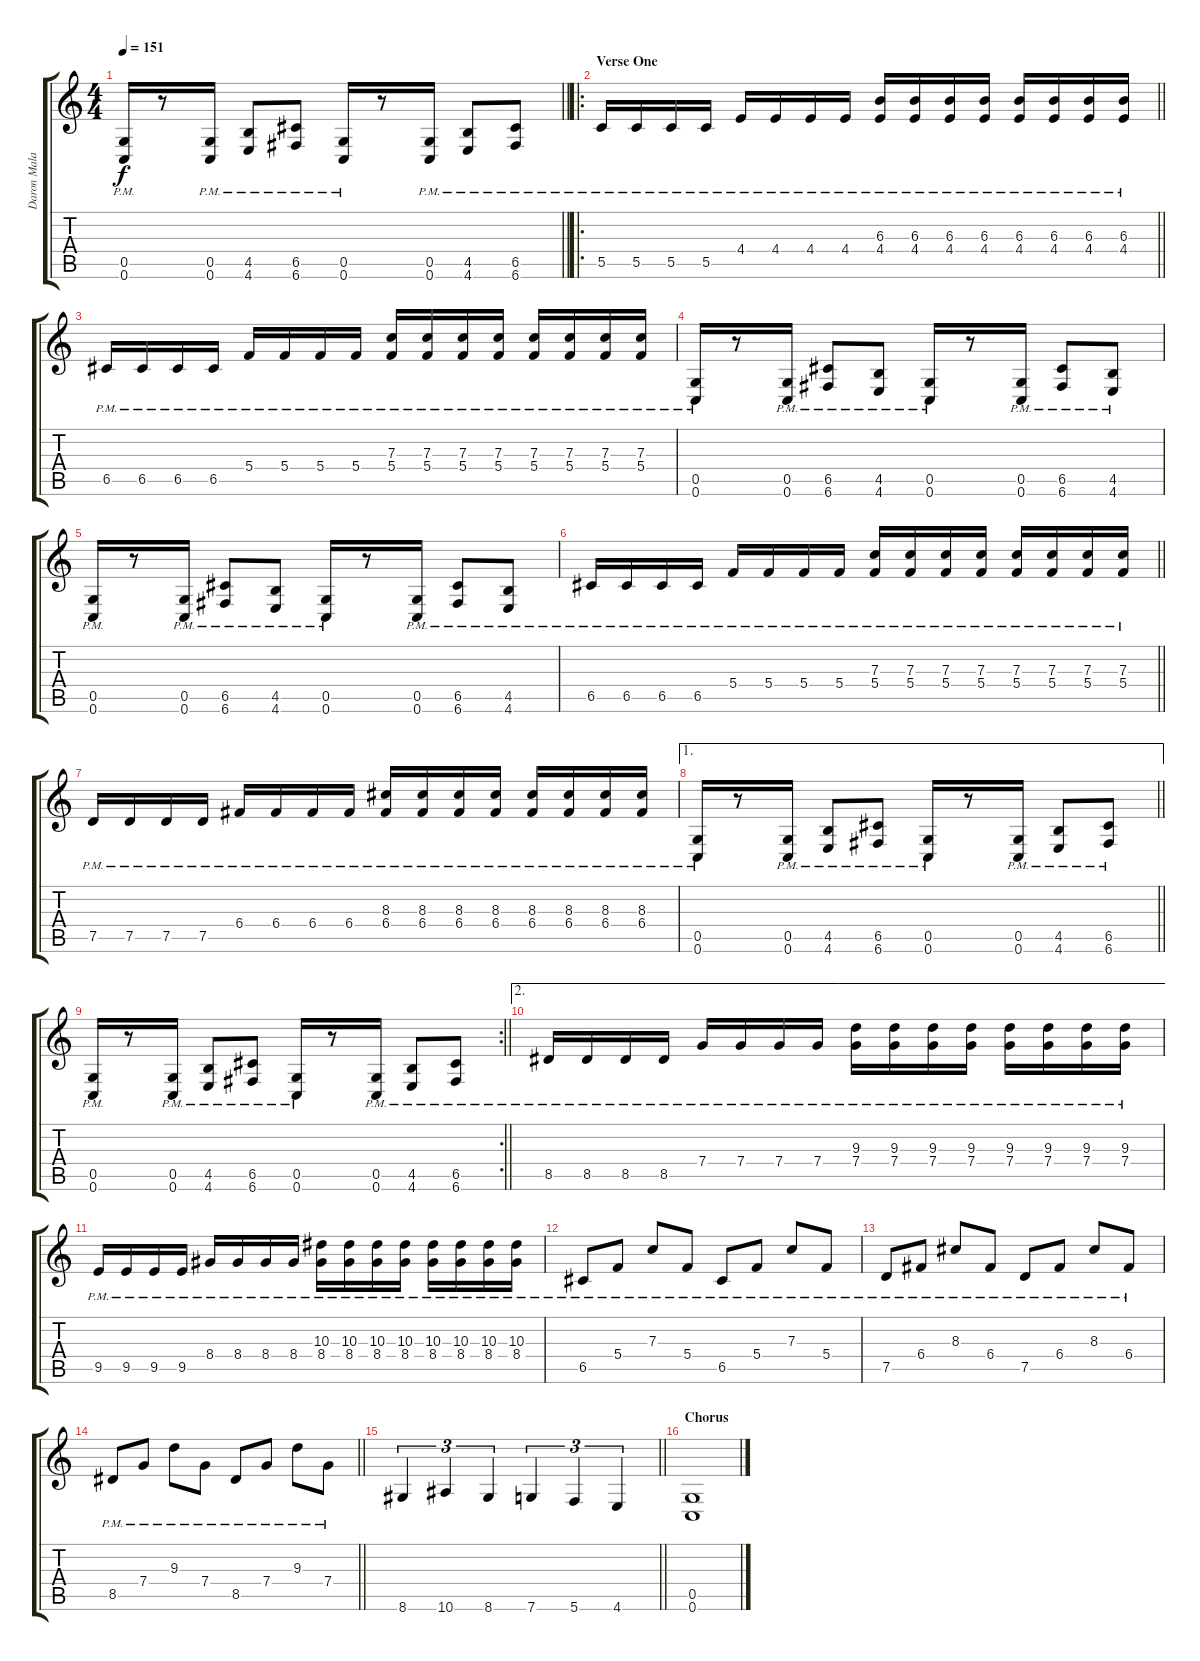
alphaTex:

\track ("Daron Malakian" "Daron Mala") {instrument distortionguitar}
\staff {score tabs}
\tuning (D4 A3 F3 C3 G2 C2) {hide}
\ts (4 4)
\tempo 151
\clef g2
\barLineRight lightlight
\ks c
(0.5{pm} 0.6{pm}).16{dy f} r.8 (0.5{pm} 0.6{pm}).16 (4.5{pm} 4.6{pm}).8 (6.5{pm} 6.6{pm}).8 (0.5{pm} 0.6{pm}).16 r.8 (0.5{pm} 0.6{pm}).16 (4.5{pm} 4.6{pm}).8 (6.5{pm} 6.6{pm}).8 |
\ro
\section ("" "Verse One")
\barLineRight lightlight
5.5{pm}.16 5.5{pm}.16 5.5{pm}.16 5.5{pm}.16 4.4{pm}.16 4.4{pm}.16 4.4{pm}.16 4.4{pm}.16 (6.3{pm} 4.4{pm}).16 (6.3{pm} 4.4{pm}).16 (6.3{pm} 4.4{pm}).16 (6.3{pm} 4.4{pm}).16 (6.3{pm} 4.4{pm}).16 (6.3{pm} 4.4{pm}).16 (6.3{pm} 4.4{pm}).16 (6.3{pm} 4.4{pm}).16 |
6.5{pm}.16 6.5{pm}.16 6.5{pm}.16 6.5{pm}.16 5.4{pm}.16 5.4{pm}.16 5.4{pm}.16 5.4{pm}.16 (7.3{pm} 5.4{pm}).16 (7.3{pm} 5.4{pm}).16 (7.3{pm} 5.4{pm}).16 (7.3{pm} 5.4{pm}).16 (7.3{pm} 5.4{pm}).16 (7.3{pm} 5.4{pm}).16 (7.3{pm} 5.4{pm}).16 (7.3{pm} 5.4{pm}).16 |
(0.5{pm} 0.6{pm}).16 r.8 (0.5{pm} 0.6{pm}).16 (6.5{pm} 6.6{pm}).8 (4.5{pm} 4.6{pm}).8 (0.5{pm} 0.6{pm}).16 r.8 (0.5{pm} 0.6{pm}).16 (6.5{pm} 6.6{pm}).8 (4.5{pm} 4.6{pm}).8 |
(0.5{pm} 0.6{pm}).16 r.8 (0.5{pm} 0.6{pm}).16 (6.5{pm} 6.6{pm}).8 (4.5{pm} 4.6{pm}).8 (0.5{pm} 0.6{pm}).16 r.8 (0.5{pm} 0.6{pm}).16 (6.5{pm} 6.6{pm}).8 (4.5{pm} 4.6{pm}).8 |
\barLineRight lightlight
6.5{pm}.16 6.5{pm}.16 6.5{pm}.16 6.5{pm}.16 5.4{pm}.16 5.4{pm}.16 5.4{pm}.16 5.4{pm}.16 (7.3{pm} 5.4{pm}).16 (7.3{pm} 5.4{pm}).16 (7.3{pm} 5.4{pm}).16 (7.3{pm} 5.4{pm}).16 (7.3{pm} 5.4{pm}).16 (7.3{pm} 5.4{pm}).16 (7.3{pm} 5.4{pm}).16 (7.3{pm} 5.4{pm}).16 |
7.5{pm}.16 7.5{pm}.16 7.5{pm}.16 7.5{pm}.16 6.4{pm}.16 6.4{pm}.16 6.4{pm}.16 6.4{pm}.16 (8.3{pm} 6.4{pm}).16 (8.3{pm} 6.4{pm}).16 (8.3{pm} 6.4{pm}).16 (8.3{pm} 6.4{pm}).16 (8.3{pm} 6.4{pm}).16 (8.3{pm} 6.4{pm}).16 (8.3{pm} 6.4{pm}).16 (8.3{pm} 6.4{pm}).16 |
\ae 1
\barLineRight lightlight
(0.5{pm} 0.6{pm}).16 r.8 (0.5{pm} 0.6{pm}).16 (4.5{pm} 4.6{pm}).8 (6.5{pm} 6.6{pm}).8 (0.5{pm} 0.6{pm}).16 r.8 (0.5{pm} 0.6{pm}).16 (4.5{pm} 4.6{pm}).8 (6.5{pm} 6.6{pm}).8 |
\rc 2
\barLineRight lightlight
(0.5{pm} 0.6{pm}).16 r.8 (0.5{pm} 0.6{pm}).16 (4.5{pm} 4.6{pm}).8 (6.5{pm} 6.6{pm}).8 (0.5{pm} 0.6{pm}).16 r.8 (0.5{pm} 0.6{pm}).16 (4.5{pm} 4.6{pm}).8 (6.5{pm} 6.6{pm}).8 |
\ae 2
8.5{pm}.16 8.5{pm}.16 8.5{pm}.16 8.5{pm}.16 7.4{pm}.16 7.4{pm}.16 7.4{pm}.16 7.4{pm}.16 (9.3{pm} 7.4{pm}).16 (9.3{pm} 7.4{pm}).16 (9.3{pm} 7.4{pm}).16 (9.3{pm} 7.4{pm}).16 (9.3{pm} 7.4{pm}).16 (9.3{pm} 7.4{pm}).16 (9.3{pm} 7.4{pm}).16 (9.3{pm} 7.4{pm}).16 |
9.5{pm}.16 9.5{pm}.16 9.5{pm}.16 9.5{pm}.16 8.4{pm}.16 8.4{pm}.16 8.4{pm}.16 8.4{pm}.16 (10.3{pm} 8.4{pm}).16 (10.3{pm} 8.4{pm}).16 (10.3{pm} 8.4{pm}).16 (10.3{pm} 8.4{pm}).16 (10.3{pm} 8.4{pm}).16 (10.3{pm} 8.4{pm}).16 (10.3{pm} 8.4{pm}).16 (10.3{pm} 8.4{pm}).16 |
6.5{pm}.8 5.4{pm}.8 7.3{pm}.8 5.4{pm}.8 6.5{pm}.8 5.4{pm}.8 7.3{pm}.8 5.4{pm}.8 |
7.5{pm}.8 6.4{pm}.8 8.3{pm}.8 6.4{pm}.8 7.5{pm}.8 6.4{pm}.8 8.3{pm}.8 6.4{pm}.8 |
\barLineRight lightlight
8.5{pm}.8 7.4{pm}.8 9.3{pm}.8 7.4{pm}.8 8.5{pm}.8 7.4{pm}.8 9.3{pm}.8 7.4{pm}.8 |
\barLineRight lightlight
8.6.4{tu (3 2)} 10.6.4{tu (3 2)} 8.6.4{tu (3 2)} 7.6.4{tu (3 2)} 5.6.4{tu (3 2)} 4.6.4{tu (3 2)} |
\section ("" "Chorus")
(0.5 0.6).1
